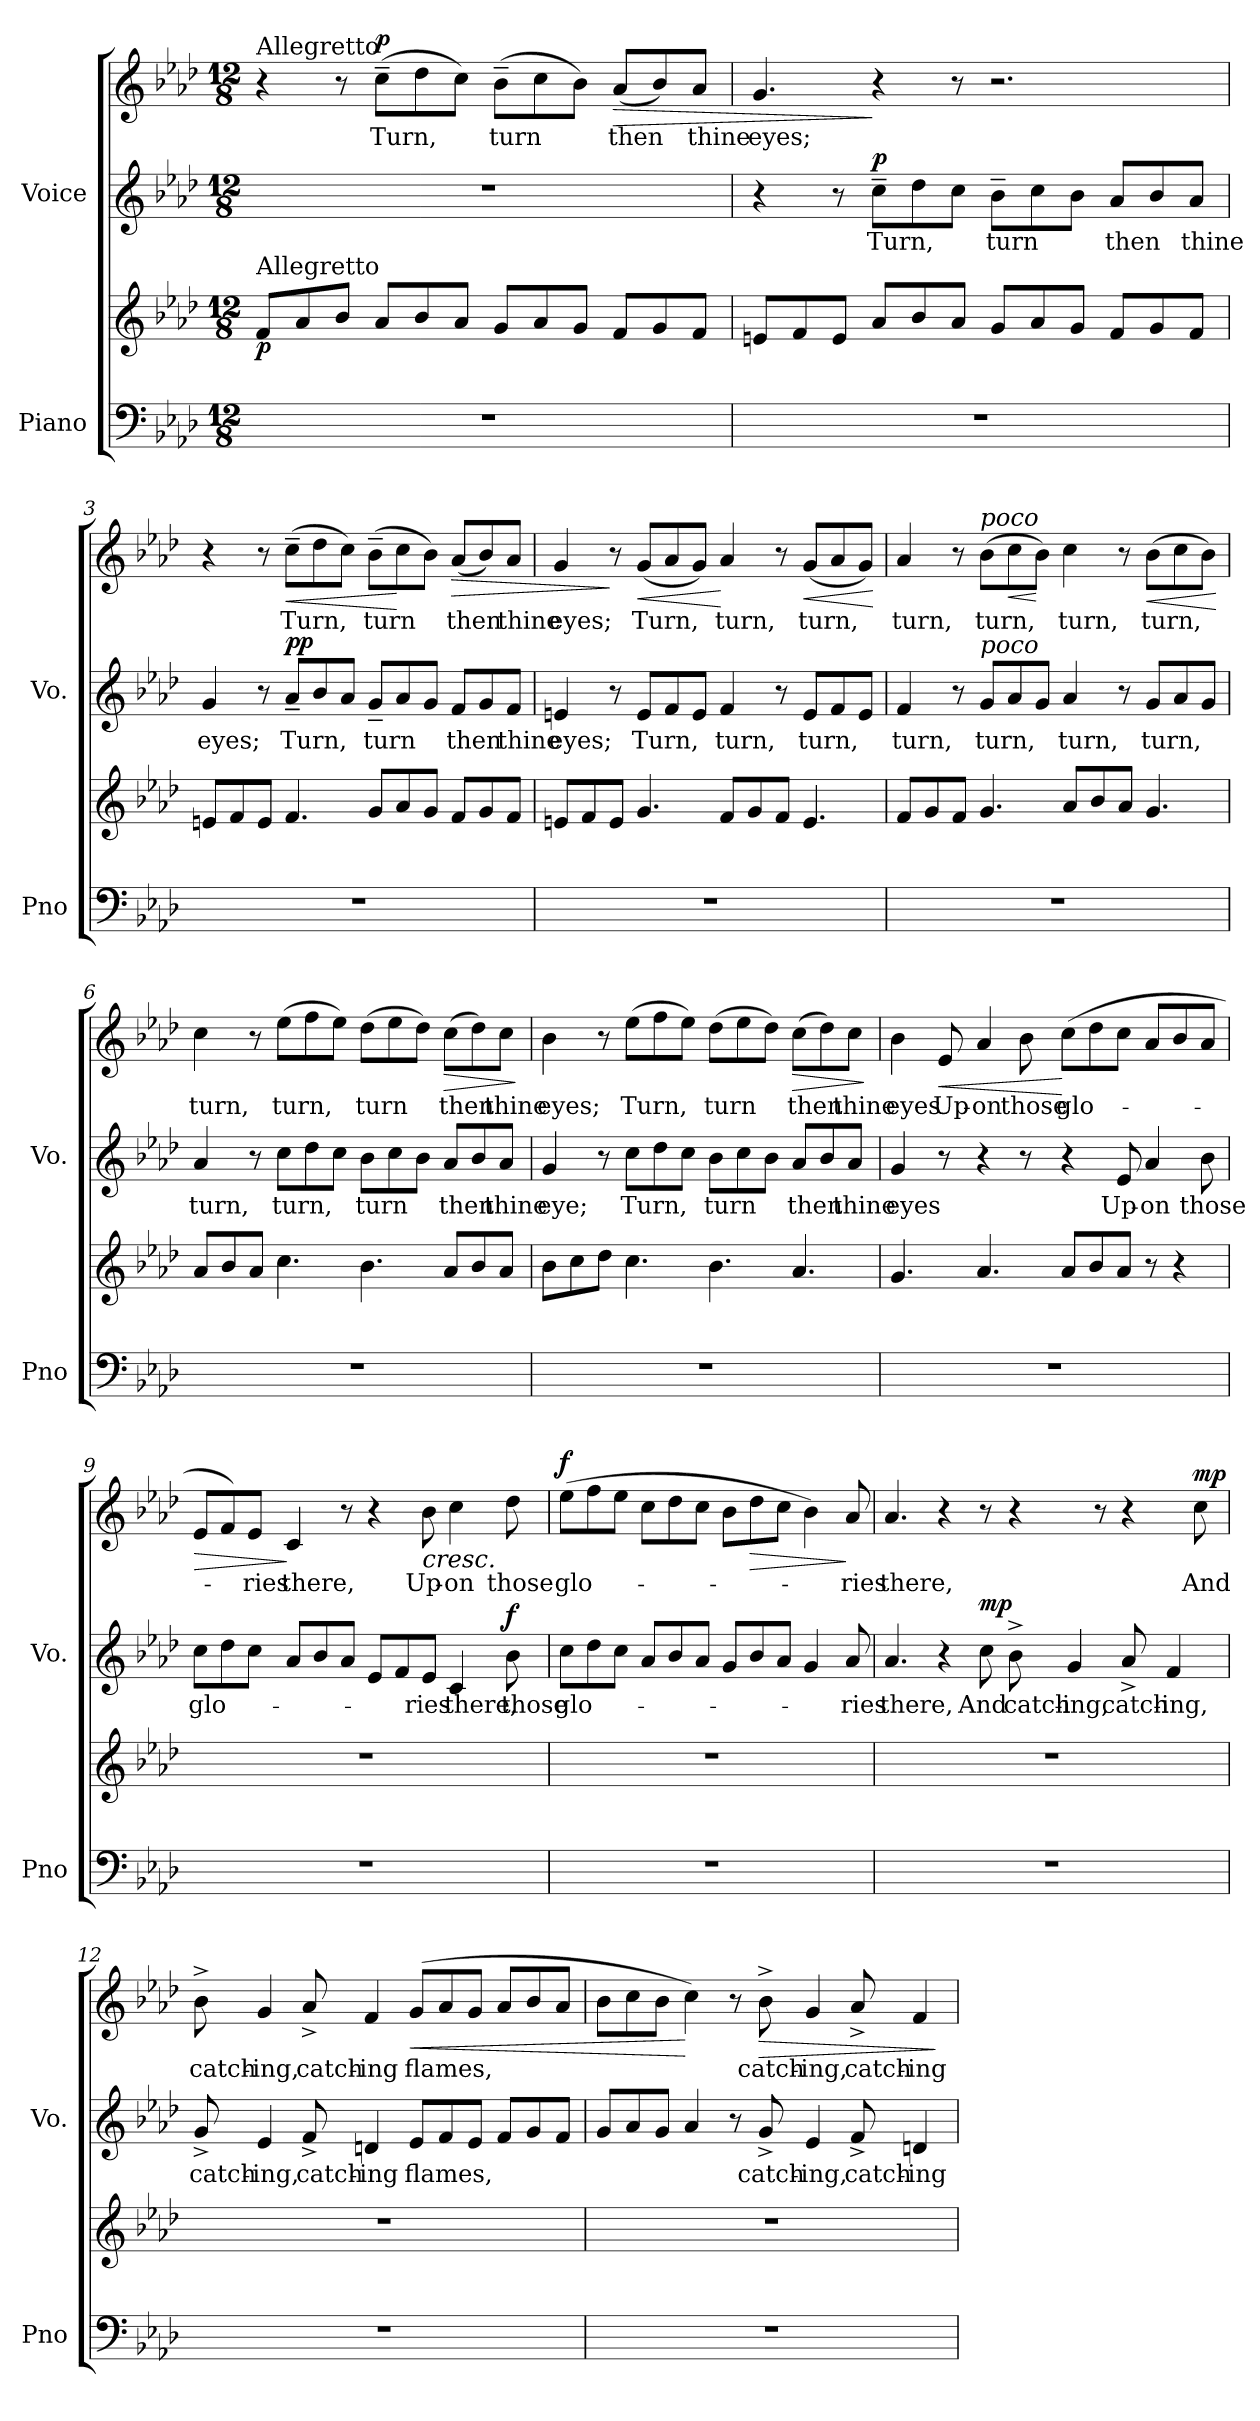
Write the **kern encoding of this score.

**kern	**kern	**dynam	**kern	**text	**kern	**text	**dynam
*part2	*part2	*part2	*part1	*part1	*part1	*part1	*part1
*staff4	*staff3	*staff3/4	*staff2	*staff2	*staff1	*staff1	*staff1/2
*I"Piano	*	*	*I"Voice	*	*	*	*
*I'Pno	*	*	*I'Vo.	*	*	*	*
*clefF4	*clefG2	*	*clefG2	*	*clefG2	*	*
*k[b-e-a-d-]	*k[b-e-a-d-]	*	*k[b-e-a-d-]	*	*k[b-e-a-d-]	*	*
*M12/8	*M12/8	*	*M12/8	*	*M12/8	*	*
*MM112	*MM112	*	*MM112	*	*MM112	*	*
=1	=1	=1	=1	=1	=1	=1	=1
!	!	!	!	!	!LO:TX:a:t=Allegretto	!	!
!	!LO:TX:a:t=Allegretto	!	!	!	!	!	!
!	!	!LO:DY:b	!	!	!	!	!
1.r	8f/L	p	1.r	.	4r	.	.
.	8a-/	.	.	.	.	.	.
.	8b-/J	.	.	.	8r	.	.
!	!	!	!	!	!	!	!LO:DY:a
.	8a-/L	.	.	.	(8cc~\L	Turn,	p
.	8b-/	.	.	.	8dd-\	.	.
.	8a-/J	.	.	.	8cc\J)	.	.
.	8g/L	.	.	.	(8b-~\L	turn	.
.	8a-/	.	.	.	8cc\	.	.
.	8g/J	.	.	.	8b-\J)	.	.
!	!	!	!	!	!	!	!LO:HP:b
.	8f/L	.	.	.	(8a-/L	then	>
.	8g/	.	.	.	8b-/)	.	.
.	8f/J	.	.	.	8a-/J	thine	.
=2	=2	=2	=2	=2	=2	=2	=2
1.r	8en/L	.	4r	.	4.g/	eyes;	.
.	8f/	.	.	.	.	.	.
.	8e/J	.	8r	.	.	.	.
!	!	!	!	!	!	!	!LO:DY:n=1:a=2
.	8a-/L	.	8cc~\L	Turn,	4r	.	] p
.	8b-/	.	8dd-\	.	.	.	.
.	8a-/J	.	8cc\J	.	8r	.	.
.	8g/L	.	8b-~\L	turn	2.r	.	.
.	8a-/	.	8cc\	.	.	.	.
.	8g/J	.	8b-\J	.	.	.	.
.	8f/L	.	8a-/L	then	.	.	.
.	8g/	.	8b-/	.	.	.	.
.	8f/J	.	8a-/J	thine	.	.	.
!!LO:LB:g=z
=3	=3	=3	=3	=3	=3	=3	=3
1.r	8en/L	.	4g/	eyes;	4r	.	.
.	8f/	.	.	.	.	.	.
.	8e/J	.	8r	.	8r	.	.
!	!	!	!	!	!	!	!LO:HP:b
!	!	!	!	!	!	!	!LO:DY:n=1:a=2
!	!	!	!	!	!	!	!LO:DY:n=2:a
.	4.f/	.	8a-~/L	Turn,	(8cc~\L	Turn,	< p p
.	.	.	8b-/	.	8dd-\	.	.
.	.	.	8a-/J	.	8cc\J)	.	.
.	8g/L	.	8g~/L	turn	(8b-~\L	turn	.
.	8a-/	.	8a-/	.	8cc\	.	[
.	8g/J	.	8g/J	.	8b-\J)	.	.
!	!	!	!	!	!	!	!LO:HP:b
.	8f/L	.	8f/L	then	(8a-/L	then	>
.	8g/	.	8g/	.	8b-/)	.	.
.	8f/J	.	8f/J	thine	8a-/J	thine	.
=4	=4	=4	=4	=4	=4	=4	=4
1.r	8en/L	.	4en/	eyes;	4g/	eyes;	.
.	8f/	.	.	.	.	.	.
.	8e/J	.	8r	.	8r	.	]
!	!	!	!	!	!	!	!LO:HP:b
.	4.g/	.	8e/L	Turn,	(8g/L	Turn,	<
.	.	.	8f/	.	8a-/	.	.
.	.	.	8e/J	.	8g/J)	.	.
.	8f/L	.	4f/	turn,	4a-/	turn,	[
.	8g/	.	.	.	.	.	.
.	8f/J	.	8r	.	8r	.	.
!	!	!	!	!	!	!	!LO:HP:b
.	4.e/	.	8e/L	turn,	(8g/L	turn,	<
.	.	.	8f/	.	8a-/	.	.
.	.	.	8e/J	.	8g/J)	.	.
.	.	.	.	.	.	.	[
!!LO:PB:g=z
=5	=5	=5	=5	=5	=5	=5	=5
1.r	8f/L	.	4f/	turn,	4a-/	turn,	.
.	8g/	.	.	.	.	.	.
.	8f/J	.	8r	.	8r	.	.
!	!	!	!	!	!LO:TX:a:i:t=poco	!	!
!	!	!	!LO:TX:a:i:t=poco	!	!	!	!
.	4.g/	.	8g/L	turn,	(8b-\L	turn,	.
!	!	!	!	!	!	!	!LO:HP:b
.	.	.	8a-/	.	8cc\	.	<
.	.	.	8g/J	.	8b-\J)	.	[
.	8a-/L	.	4a-/	turn,	4cc\	turn,	.
.	8b-/	.	.	.	.	.	.
.	8a-/J	.	8r	.	8r	.	.
!	!	!	!	!	!	!	!LO:HP:b
.	4.g/	.	8g/L	turn,	(8b-\L	turn,	<
.	.	.	8a-/	.	8cc\	.	.
.	.	.	8g/J	.	8b-\J)	.	.
.	.	.	.	.	.	.	[
=6	=6	=6	=6	=6	=6	=6	=6
1.r	8a-/L	.	4a-/	turn,	4cc\	turn,	.
.	8b-/	.	.	.	.	.	.
.	8a-/J	.	8r	.	8r	.	.
!	!	!	!	!	!	!	!LO:DY:a=2
!	!	!	!	!	!	!	!LO:DY:n=1:a
.	4.cc\	.	8cc\L	turn,	(8ee-\L	turn,	mf mf
.	.	.	8dd-\	.	8ff\	.	.
.	.	.	8cc\J	.	8ee-\J)	.	.
.	4.b-\	.	8b-\L	turn	(8dd-\L	turn	.
.	.	.	8cc\	.	8ee-\	.	.
.	.	.	8b-\J	.	8dd-\J)	.	.
!	!	!	!	!	!	!	!LO:HP:b
.	8a-/L	.	8a-/L	then	(8cc\L	then	>
.	8b-/	.	8b-/	.	8dd-\)	.	.
.	8a-/J	.	8a-/J	thine	8cc\J	thine	.
.	.	.	.	.	.	.	]
!!LO:LB:g=z
=7	=7	=7	=7	=7	=7	=7	=7
1.r	8b-\L	.	4g/	eye;	4b-\	eyes;	.
.	8cc\	.	.	.	.	.	.
.	8dd-\J	.	8r	.	8r	.	.
!	!	!	!	!	!	!	!LO:DY:a=2
!	!	!	!	!	!	!	!LO:DY:n=1:a
.	4.cc\	.	8cc\L	Turn,	(8ee-\L	Turn,	mf mf
.	.	.	8dd-\	.	8ff\	.	.
.	.	.	8cc\J	.	8ee-\J)	.	.
.	4.b-\	.	8b-\L	turn	(8dd-\L	turn	.
.	.	.	8cc\	.	8ee-\	.	.
.	.	.	8b-\J	.	8dd-\J)	.	.
!	!	!	!	!	!	!	!LO:HP:b
.	4.a-/	.	8a-/L	then	(8cc\L	then	>
.	.	.	8b-/	.	8dd-\)	.	.
.	.	.	8a-/J	thine	8cc\J	thine	.
.	.	.	.	.	.	.	]
=8	=8	=8	=8	=8	=8	=8	=8
1.r	4.g/	.	4g/	eyes	4b-\	eyes	.
!	!	!	!	!	!	!	!LO:HP:b
.	.	.	8r	.	8e-/	Up-	<
.	4.a-/	.	4r	.	4a-/	-on	.
.	.	.	8r	.	8b-\	those	.
.	8a-/L	.	4r	.	(8cc\L	glo-	[
.	8b-/	.	.	.	8dd-\	.	.
.	8a-/J	.	8e-/	Up-	8cc\J	.	.
.	8r	.	4a-/	-on	8a-/L	.	.
.	4r	.	.	.	8b-/	.	.
.	.	.	8b-\	those	8a-/J	.	.
!!LO:PB:g=z
=9	=9	=9	=9	=9	=9	=9	=9
!	!	!	!	!	!	!	!LO:HP:b
1.r	1.r	.	8cc\L	glo-	8e-/L	.	>
.	.	.	8dd-\	.	8f/)	.	.
.	.	.	8cc\J	.	8e-/J	-ries	.
.	.	.	8a-/L	.	4c/	there,	]
.	.	.	8b-/	.	.	.	.
.	.	.	8a-/J	.	8r	.	.
.	.	.	8e-/L	.	4r	.	.
.	.	.	8f/	.	.	.	.
!	!	!	!	!	!	!	!LO:HP:b
.	.	.	8e-/J	-ries	8b-\	Up-	<
.	.	.	4c/	there,	4cc\	-on	.
!	!	!	!	!	!	!	!LO:DY:a=2
.	.	.	8b-\	those	8dd-\	those	f
.	.	.	.	.	.	.	[
=10	=10	=10	=10	=10	=10	=10	=10
!	!	!	!	!	!	!	!LO:DY:a
1.r	1.r	.	8cc\L	glo-	(8ee-\L	glo-	f
.	.	.	8dd-\	.	8ff\	.	.
.	.	.	8cc\J	.	8ee-\J	.	.
.	.	.	8a-/L	.	8cc\L	.	.
.	.	.	8b-/	.	8dd-\	.	.
.	.	.	8a-/J	.	8cc\J	.	.
.	.	.	8g/L	.	8b-\L	.	.
!	!	!	!	!	!	!	!LO:HP:b
.	.	.	8b-/	.	8dd-\	.	>
.	.	.	8a-/J	.	8cc\J	.	.
.	.	.	4g/	.	4b-\)	.	.
.	.	.	8a-/	-ries	8a-/	-ries	]
!!LO:LB:g=z
=11	=11	=11	=11	=11	=11	=11	=11
1.r	1.r	.	4.a-/	there,	4.a-/	there,	.
.	.	.	4r	.	4r	.	.
!	!	!	!	!	!	!	!LO:DY:a=2
.	.	.	8cc\	And	8r	.	mp
.	.	.	8b-^\	catch-	4r	.	.
.	.	.	4g/	-ing,	.	.	.
.	.	.	.	.	8r	.	.
.	.	.	8a-^/	catch-	4r	.	.
.	.	.	4f/	-ing,	.	.	.
!	!	!	!	!	!	!	!LO:DY:a
.	.	.	.	.	8cc\	And	mp
=12	=12	=12	=12	=12	=12	=12	=12
1.r	1.r	.	8g^/	catch-	8b-^\	catch-	.
.	.	.	4e-/	-ing,	4g/	-ing,	.
.	.	.	8f^/	catch-	8a-^/	catch-	.
.	.	.	4dn/	-ing	4f/	-ing	.
!	!	!	!	!	!	!	!LO:HP:b
.	.	.	8e-/L	flames,	(8g/L	flames,	<
.	.	.	8f/	.	8a-/	.	.
.	.	.	8e-/J	.	8g/J	.	.
.	.	.	8f/L	.	8a-/L	.	.
.	.	.	8g/	.	8b-/	.	.
.	.	.	8f/J	.	8a-/J	.	.
!!LO:PB:g=z
=13	=13	=13	=13	=13	=13	=13	=13
1.r	1.r	.	8g/L	.	8b-\L	.	.
.	.	.	8a-/	.	8cc\	.	.
.	.	.	8g/J	.	8b-\J	.	.
.	.	.	4a-/	.	4cc\)	.	[
.	.	.	8r	.	8r	.	.
!	!	!	!	!	!	!	!LO:HP:b
.	.	.	8g^/	catch-	8b-^\	catch-	>
.	.	.	4e-/	-ing,	4g/	-ing,	.
.	.	.	8f^/	catch-	8a-^/	catch-	.
.	.	.	4dn/	-ing	4f/	-ing	.
.	.	.	.	.	.	.	]
=	=	=	=	=	=	=	=
*-	*-	*-	*-	*-	*-	*-	*-
